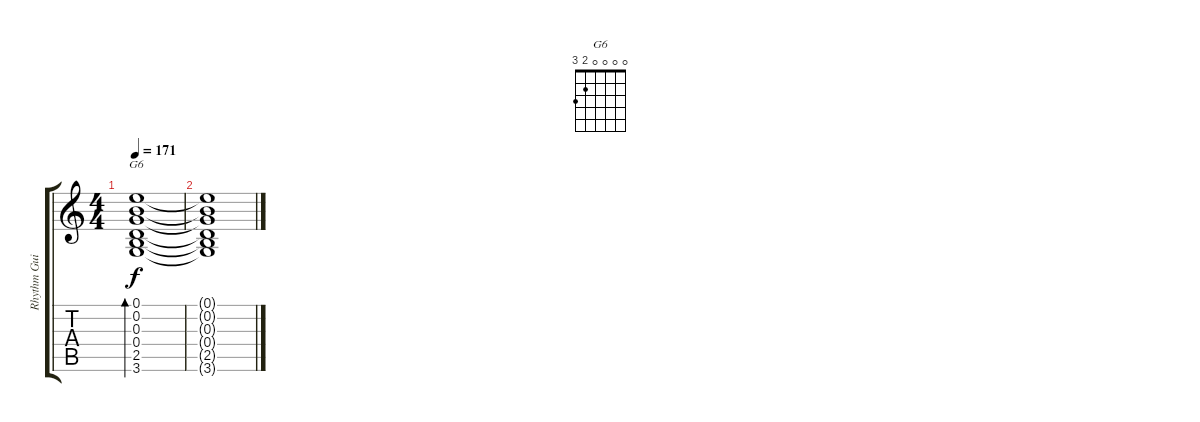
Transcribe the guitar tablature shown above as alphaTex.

\track ("Rhythm Guitar" "Rhythm Gui") {instrument acousticguitarsteel}
\staff {score tabs}
\tuning (E4 B3 G3 D3 A2 E2) {hide}
\chord ("G6" 0 0 0 0 2 3)
\ts (4 4)
\tempo 171
\clef g2
\ks c
(0.1 0.2 0.3 0.4 2.5 3.6).1{bd 30 ch "G6" dy f} |
(0.1{t} 0.2{t} 0.3{t} 0.4{t} 2.5{t} 3.6{t}).1
